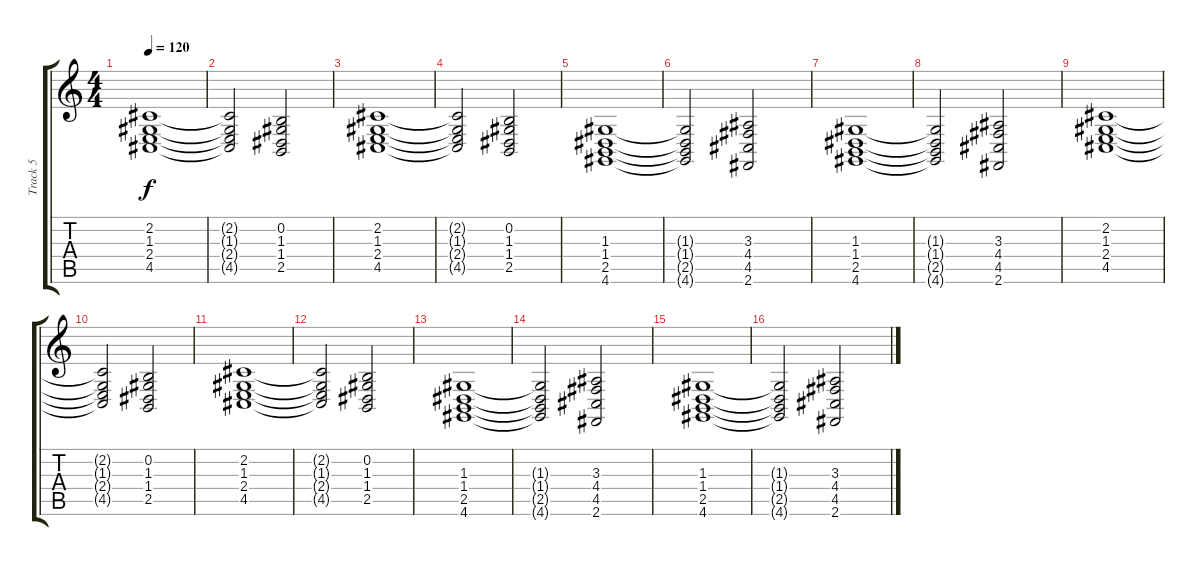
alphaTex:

\track ("Track 5" "Track 5") {instrument stringensemble1}
\staff {score tabs}
\tuning (E4 B3 G3 D3 A2 E2) {hide}
\ts (4 4)
\tempo 120
\clef g2
\ks c
(2.2 1.3 2.4 4.5).1{dy f instrument stringensemble1} |
(2.2{t} 1.3{t} 2.4{t} 4.5{t}).2 (0.2 1.3 1.4 2.5).2 |
(2.2 1.3 2.4 4.5).1 |
(2.2{t} 1.3{t} 2.4{t} 4.5{t}).2 (0.2 1.3 1.4 2.5).2 |
(1.3 1.4 2.5 4.6).1 |
(1.3{t} 1.4{t} 2.5{t} 4.6{t}).2 (3.3 4.4 4.5 2.6).2 |
(1.3 1.4 2.5 4.6).1 |
(1.3{t} 1.4{t} 2.5{t} 4.6{t}).2 (3.3 4.4 4.5 2.6).2 |
(2.2 1.3 2.4 4.5).1 |
(2.2{t} 1.3{t} 2.4{t} 4.5{t}).2 (0.2 1.3 1.4 2.5).2 |
(2.2 1.3 2.4 4.5).1 |
(2.2{t} 1.3{t} 2.4{t} 4.5{t}).2 (0.2 1.3 1.4 2.5).2 |
(1.3 1.4 2.5 4.6).1 |
(1.3{t} 1.4{t} 2.5{t} 4.6{t}).2 (3.3 4.4 4.5 2.6).2 |
(1.3 1.4 2.5 4.6).1 |
(1.3{t} 1.4{t} 2.5{t} 4.6{t}).2 (3.3 4.4 4.5 2.6).2
